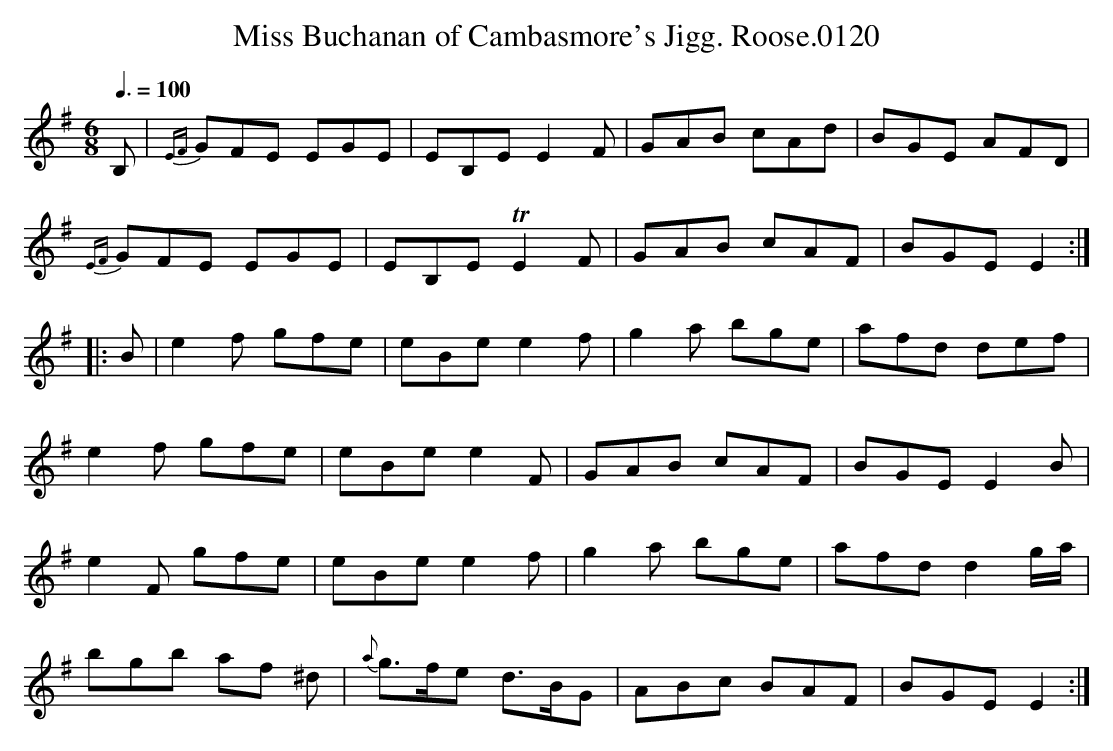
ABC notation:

X:1
T:Miss Buchanan of Cambasmore's Jigg. Roose.0120
M:6/8
L:1/8
Q:3/8=100
K:Em
B,|{EF}GFE EGE|EB,E E2F|GAB cAd|BGE AFD|
{EF}GFE EGE|EB,E !trill!E2F|GAB cAF|BGE E2:|
|:B|e2f gfe|eBe e2f|g2a bge|afd def|
e2f gfe|eBe e2F|GAB cAF|BGE E2B|
e2F gfe|eBe e2f|g2a bge|afd d2 g/a/|
bgb af ^d|{a}g>fe d>BG|ABc BAF|BGE E2:|
